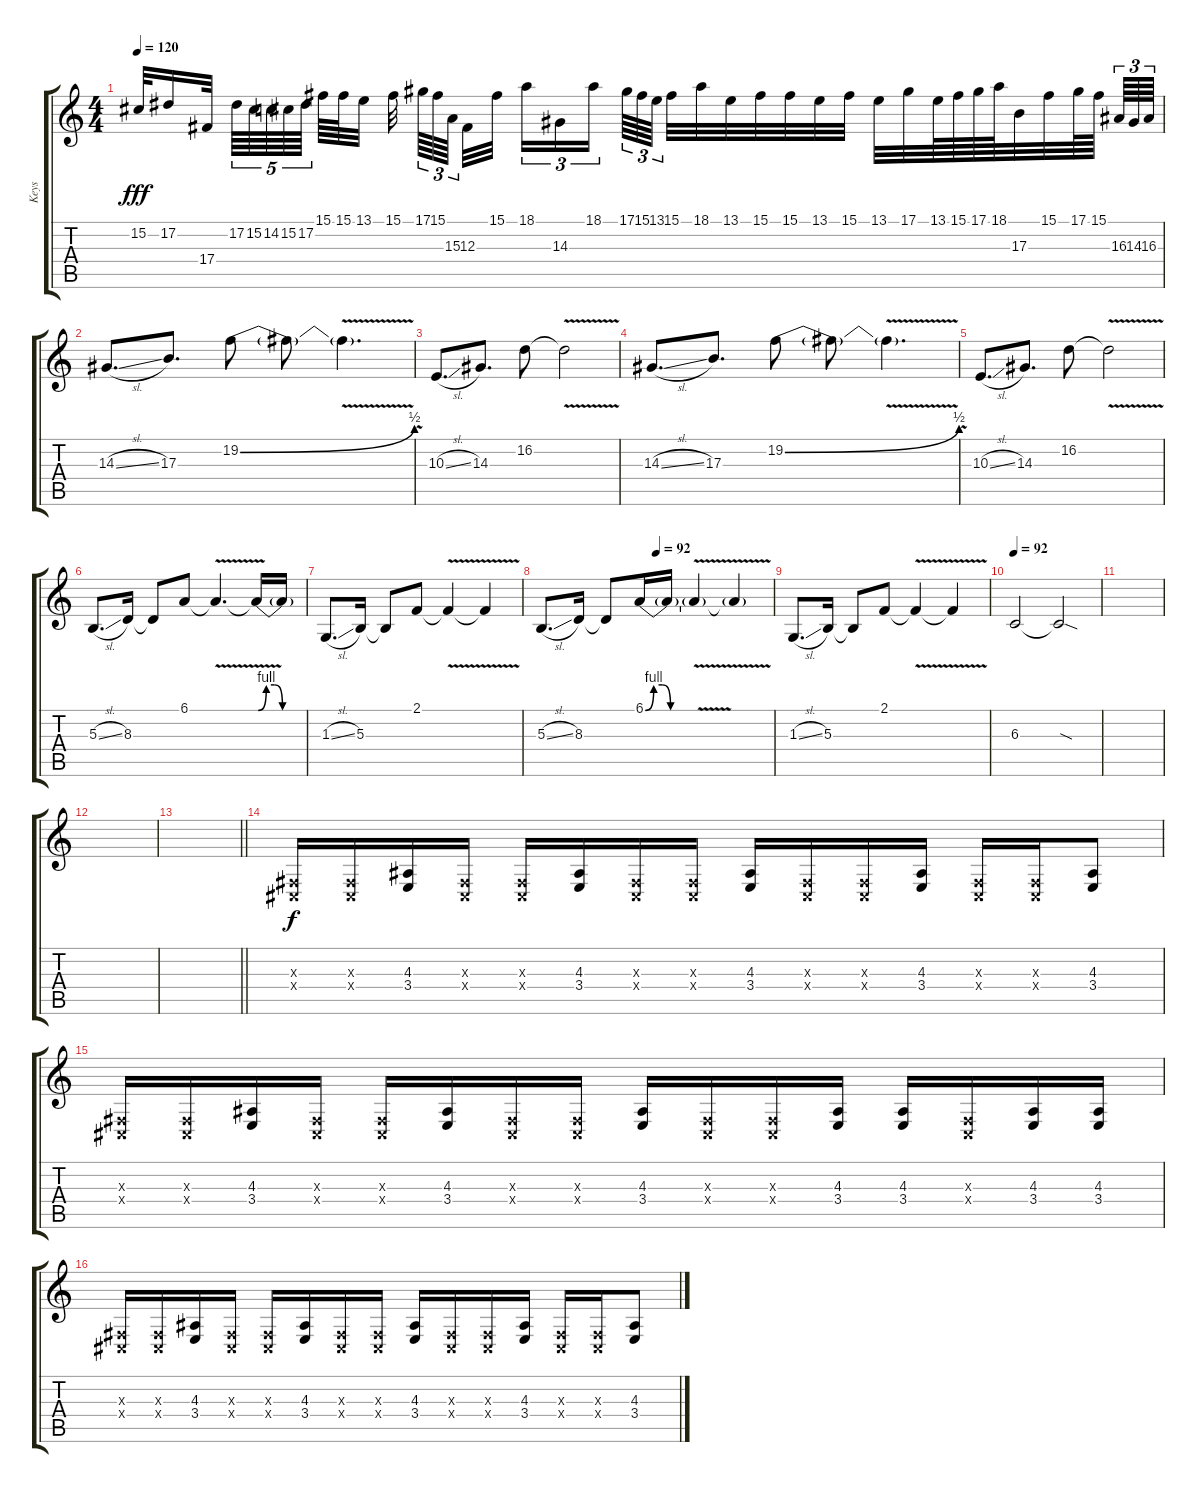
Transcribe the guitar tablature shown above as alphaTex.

\track ("Keys" "Keys") {instrument lead2sawtooth}
\staff {score tabs}
\tuning (Eb4 Bb3 Gb3 Db3 Ab2 Eb2) {hide}
\ts (4 4)
\tempo 120
\clef g2
\ks c
15.2.32{dy fff} 17.2.16 17.4.32{beam splitsecondary} 17.2.64{tu (5 4)} 15.2.64{tu (5 4)} 14.2.64{tu (5 4)} 15.2.64{tu (5 4)} 17.2.64{tu (5 4) beam splitsecondary} 15.1.64 15.1.64 13.1.32 15.1.32{beam splitsecondary} 17.1.64{tu (3 2)} 15.1.64{tu (3 2)} 15.3.64{tu (3 2) beam splitsecondary} 12.3.32 15.1.32{beam splitsecondary} 18.1.16{tu (3 2)} 14.3.16{tu (3 2)} 18.1.16{tu (3 2)} 17.1.64{tu (3 2)} 15.1.64{tu (3 2)} 13.1.64{tu (3 2) beam splitsecondary} 15.1.32 18.1.32 13.1.32 15.1.32 15.1.32 13.1.32 15.1.32 13.1.32 17.1.32 13.1.64 15.1.64 17.1.64 18.1.64 17.3.32 15.1.32 17.1.64 15.1.64{beam splitsecondary} 16.3.64{tu (3 2)} 14.3.64{tu (3 2)} 16.3.64{tu (3 2)} |
14.3{sl}.8{d} 17.3.8{d} 19.2{be (bend 0 0 60 2)}.8 19.2{t}.8 19.2{v t}.4{d} |
10.3{sl}.8{d} 14.3.8{d} 16.2.8 16.2{v t}.2 |
14.3{sl}.8{d} 17.3.8{d} 19.2{be (bend 0 0 60 2)}.8 19.2{t}.8 19.2{v t}.4{d} |
10.3{sl}.8{d} 14.3.8{d} 16.2.8 16.2{v t}.2 |
5.3{sl}.8{d} 8.3.16 8.3{t}.8 6.1.8 6.1{v t}.4{d} 6.1{be (custom 0 0 10 4 20 4 30 0 60 0) t}.16 6.1{t}.16 |
1.3{sl}.8{d} 5.3.16 5.3{t}.8 2.1.8 2.1{v t}.4 2.1{t}.4 |
\tempo (92 0.5)
5.3{sl}.8{d} 8.3.16 8.3{t}.8 6.1{be (custom 0 0 10 4 20 4 30 0 60 0)}.16 6.1{t}.16 6.1{v t}.4 6.1{v t}.4 |
1.3{sl}.8{d} 5.3.16 5.3{t}.8 2.1.8 2.1{v t}.4 2.1{t}.4 |
\tempo 92
6.3.2{volume 3} 6.3{sod t}.2 |
|
|
\barLineRight lightlight
|
(0.3{x} 0.4{x}).16{dy f volume 16} (0.3{x} 0.4{x}).16 (4.3 3.4).16 (0.3{x} 0.4{x}).16 (0.3{x} 0.4{x}).16 (4.3 3.4).16 (0.3{x} 0.4{x}).16 (0.3{x} 0.4{x}).16 (4.3 3.4).16 (0.3{x} 0.4{x}).16 (0.3{x} 0.4{x}).16 (4.3 3.4).16 (0.3{x} 0.4{x}).16 (0.3{x} 0.4{x}).16 (4.3 3.4).8 |
(0.3{x} 0.4{x}).16 (0.3{x} 0.4{x}).16 (4.3 3.4).16 (0.3{x} 0.4{x}).16 (0.3{x} 0.4{x}).16 (4.3 3.4).16 (0.3{x} 0.4{x}).16 (0.3{x} 0.4{x}).16 (4.3 3.4).16 (0.3{x} 0.4{x}).16 (0.3{x} 0.4{x}).16 (4.3 3.4).16 (4.3 3.4).16 (0.3{x} 0.4{x}).16 (4.3 3.4).16 (4.3 3.4).16 |
(0.3{x} 0.4{x}).16 (0.3{x} 0.4{x}).16 (4.3 3.4).16 (0.3{x} 0.4{x}).16 (0.3{x} 0.4{x}).16 (4.3 3.4).16 (0.3{x} 0.4{x}).16 (0.3{x} 0.4{x}).16 (4.3 3.4).16 (0.3{x} 0.4{x}).16 (0.3{x} 0.4{x}).16 (4.3 3.4).16 (0.3{x} 0.4{x}).16 (0.3{x} 0.4{x}).16 (4.3 3.4).8
